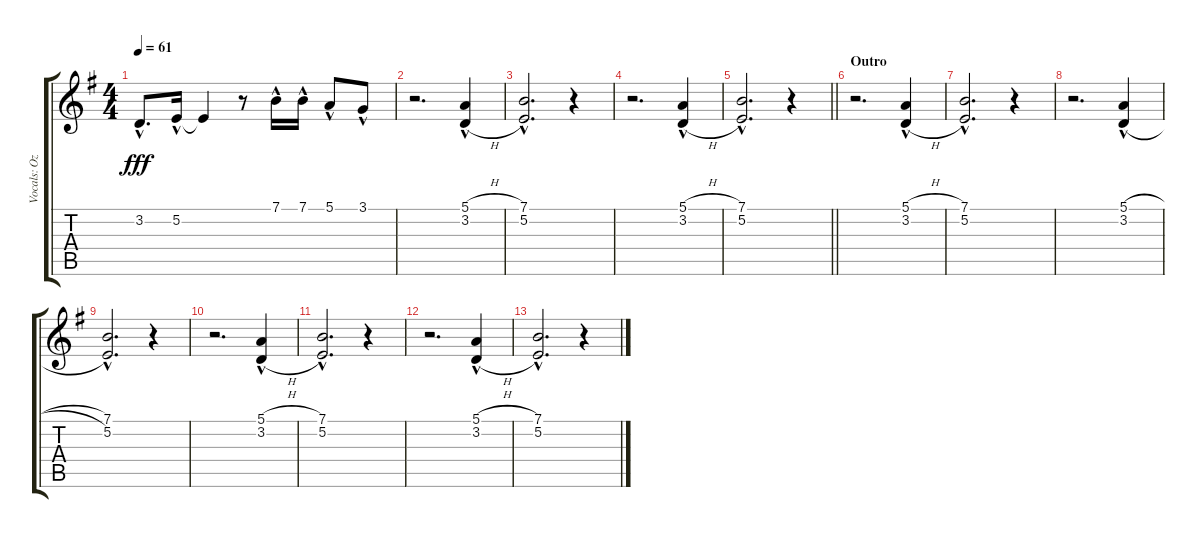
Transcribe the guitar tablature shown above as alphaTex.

\track ("Vocals: Ozzy" "Vocals: Oz") {instrument lead2sawtooth}
\staff {score tabs}
\tuning (E4 B3 G3 D3 A2 D2) {hide}
\ts (4 4)
\tempo 61
\clef g2
\ks g
3.2{hac}.8{d dy fff} 5.2{hac}.16 5.2{t}.4 r.8 7.1{hac}.16 7.1{hac}.16 5.1{hac}.8 3.1{hac}.8 |
r.2{d} (5.1{h hac} 3.2{h hac}).4 |
(7.1{hac} 5.2{hac}).2{d} r.4 |
r.2{d} (5.1{h hac} 3.2{h hac}).4 |
\barLineRight lightlight
(7.1{hac} 5.2{hac}).2{d} r.4 |
\section ("" "Outro")
r.2{d} (5.1{h hac} 3.2{h hac}).4 |
(7.1{hac} 5.2{hac}).2{d} r.4 |
r.2{d} (5.1{h hac} 3.2{h hac}).4 |
(7.1{hac} 5.2{hac}).2{d} r.4 |
r.2{d} (5.1{h hac} 3.2{h hac}).4 |
(7.1{hac} 5.2{hac}).2{d} r.4 |
r.2{d} (5.1{h hac} 3.2{h hac}).4 |
(7.1{hac} 5.2{hac}).2{d} r.4
